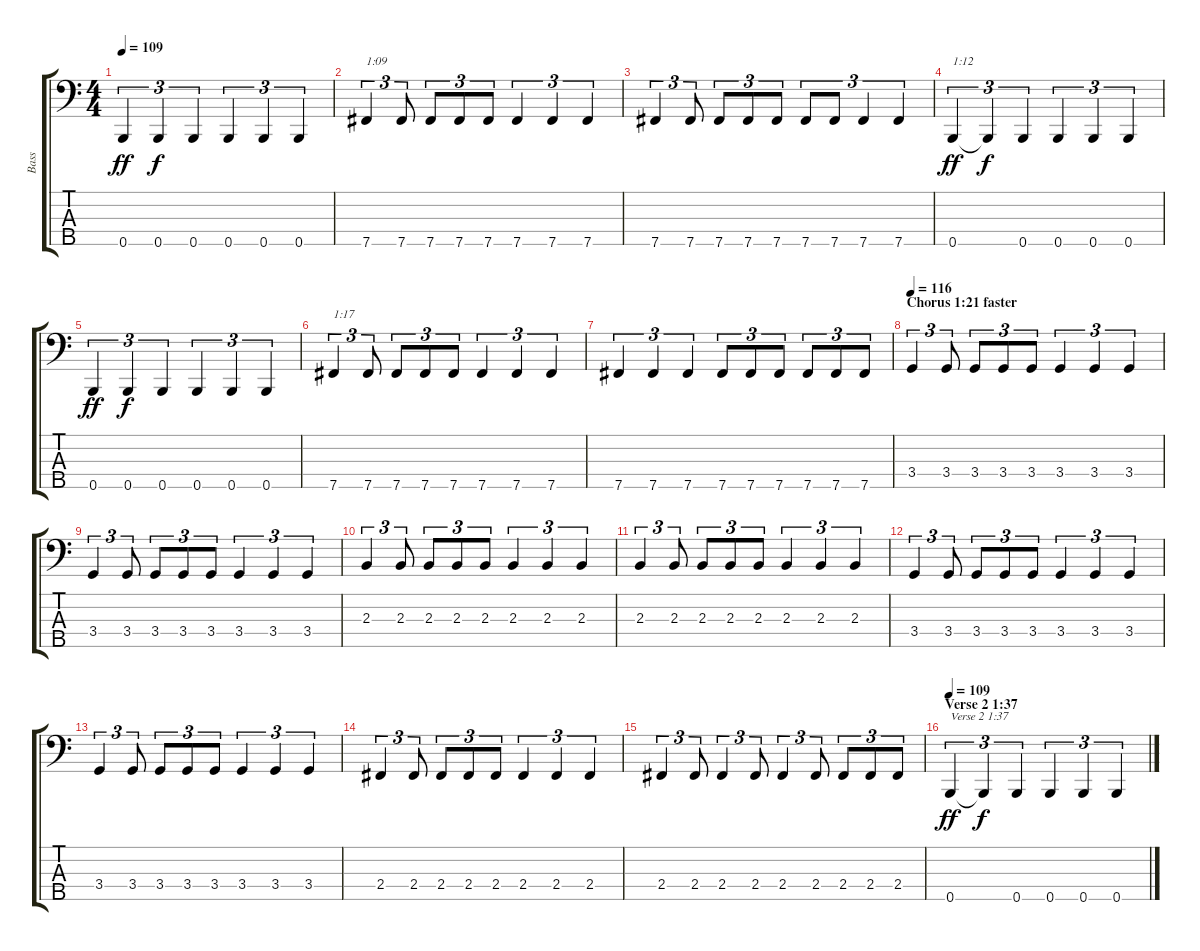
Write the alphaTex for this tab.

\track ("Bass" "Bass") {instrument slapbass2}
\staff {score tabs}
\tuning (G2 D2 A1 E1 B0) {hide}
\ts (4 4)
\tempo 109
\clef f4
\ks c
0.5.4{tu (3 2) dy ff} 0.5.4{tu (3 2) dy f} 0.5.4{tu (3 2)} 0.5.4{tu (3 2)} 0.5.4{tu (3 2)} 0.5.4{tu (3 2)} |
7.5.4{tu (3 2) txt "1:09"} 7.5.8{tu (3 2)} 7.5.8{tu (3 2)} 7.5.8{tu (3 2)} 7.5.8{tu (3 2)} 7.5.4{tu (3 2)} 7.5.4{tu (3 2)} 7.5.4{tu (3 2)} |
7.5.4{tu (3 2)} 7.5.8{tu (3 2)} 7.5.8{tu (3 2)} 7.5.8{tu (3 2)} 7.5.8{tu (3 2)} 7.5.8{tu (3 2)} 7.5.8{tu (3 2)} 7.5.4{tu (3 2)} 7.5.4{tu (3 2)} |
0.5.4{tu (3 2) txt "1:12" dy ff} 0.5{t}.4{tu (3 2) dy f} 0.5.4{tu (3 2)} 0.5.4{tu (3 2)} 0.5.4{tu (3 2)} 0.5.4{tu (3 2)} |
0.5.4{tu (3 2) dy ff} 0.5.4{tu (3 2) dy f} 0.5.4{tu (3 2)} 0.5.4{tu (3 2)} 0.5.4{tu (3 2)} 0.5.4{tu (3 2)} |
7.5.4{tu (3 2) txt "1:17"} 7.5.8{tu (3 2)} 7.5.8{tu (3 2)} 7.5.8{tu (3 2)} 7.5.8{tu (3 2)} 7.5.4{tu (3 2)} 7.5.4{tu (3 2)} 7.5.4{tu (3 2)} |
7.5.4{tu (3 2)} 7.5.4{tu (3 2)} 7.5.4{tu (3 2)} 7.5.8{tu (3 2)} 7.5.8{tu (3 2)} 7.5.8{tu (3 2)} 7.5.8{tu (3 2)} 7.5.8{tu (3 2)} 7.5.8{tu (3 2)} |
\section ("" "Chorus 1:21 faster")
\tempo 116
3.4.4{tu (3 2)} 3.4.8{tu (3 2)} 3.4.8{tu (3 2)} 3.4.8{tu (3 2)} 3.4.8{tu (3 2)} 3.4.4{tu (3 2)} 3.4.4{tu (3 2)} 3.4.4{tu (3 2)} |
3.4.4{tu (3 2)} 3.4.8{tu (3 2)} 3.4.8{tu (3 2)} 3.4.8{tu (3 2)} 3.4.8{tu (3 2)} 3.4.4{tu (3 2)} 3.4.4{tu (3 2)} 3.4.4{tu (3 2)} |
2.3.4{tu (3 2)} 2.3.8{tu (3 2)} 2.3.8{tu (3 2)} 2.3.8{tu (3 2)} 2.3.8{tu (3 2)} 2.3.4{tu (3 2)} 2.3.4{tu (3 2)} 2.3.4{tu (3 2)} |
2.3.4{tu (3 2)} 2.3.8{tu (3 2)} 2.3.8{tu (3 2)} 2.3.8{tu (3 2)} 2.3.8{tu (3 2)} 2.3.4{tu (3 2)} 2.3.4{tu (3 2)} 2.3.4{tu (3 2)} |
3.4.4{tu (3 2)} 3.4.8{tu (3 2)} 3.4.8{tu (3 2)} 3.4.8{tu (3 2)} 3.4.8{tu (3 2)} 3.4.4{tu (3 2)} 3.4.4{tu (3 2)} 3.4.4{tu (3 2)} |
3.4.4{tu (3 2)} 3.4.8{tu (3 2)} 3.4.8{tu (3 2)} 3.4.8{tu (3 2)} 3.4.8{tu (3 2)} 3.4.4{tu (3 2)} 3.4.4{tu (3 2)} 3.4.4{tu (3 2)} |
2.4.4{tu (3 2)} 2.4.8{tu (3 2)} 2.4.8{tu (3 2)} 2.4.8{tu (3 2)} 2.4.8{tu (3 2)} 2.4.4{tu (3 2)} 2.4.4{tu (3 2)} 2.4.4{tu (3 2)} |
2.4.4{tu (3 2)} 2.4.8{tu (3 2)} 2.4.4{tu (3 2)} 2.4.8{tu (3 2)} 2.4.4{tu (3 2)} 2.4.8{tu (3 2)} 2.4.8{tu (3 2)} 2.4.8{tu (3 2)} 2.4.8{tu (3 2)} |
\section ("" "Verse 2 1:37")
\tempo 109
0.5.4{tu (3 2) txt "Verse 2 1:37" dy ff} 0.5{t}.4{tu (3 2) dy f} 0.5.4{tu (3 2)} 0.5.4{tu (3 2)} 0.5.4{tu (3 2)} 0.5.4{tu (3 2)}
